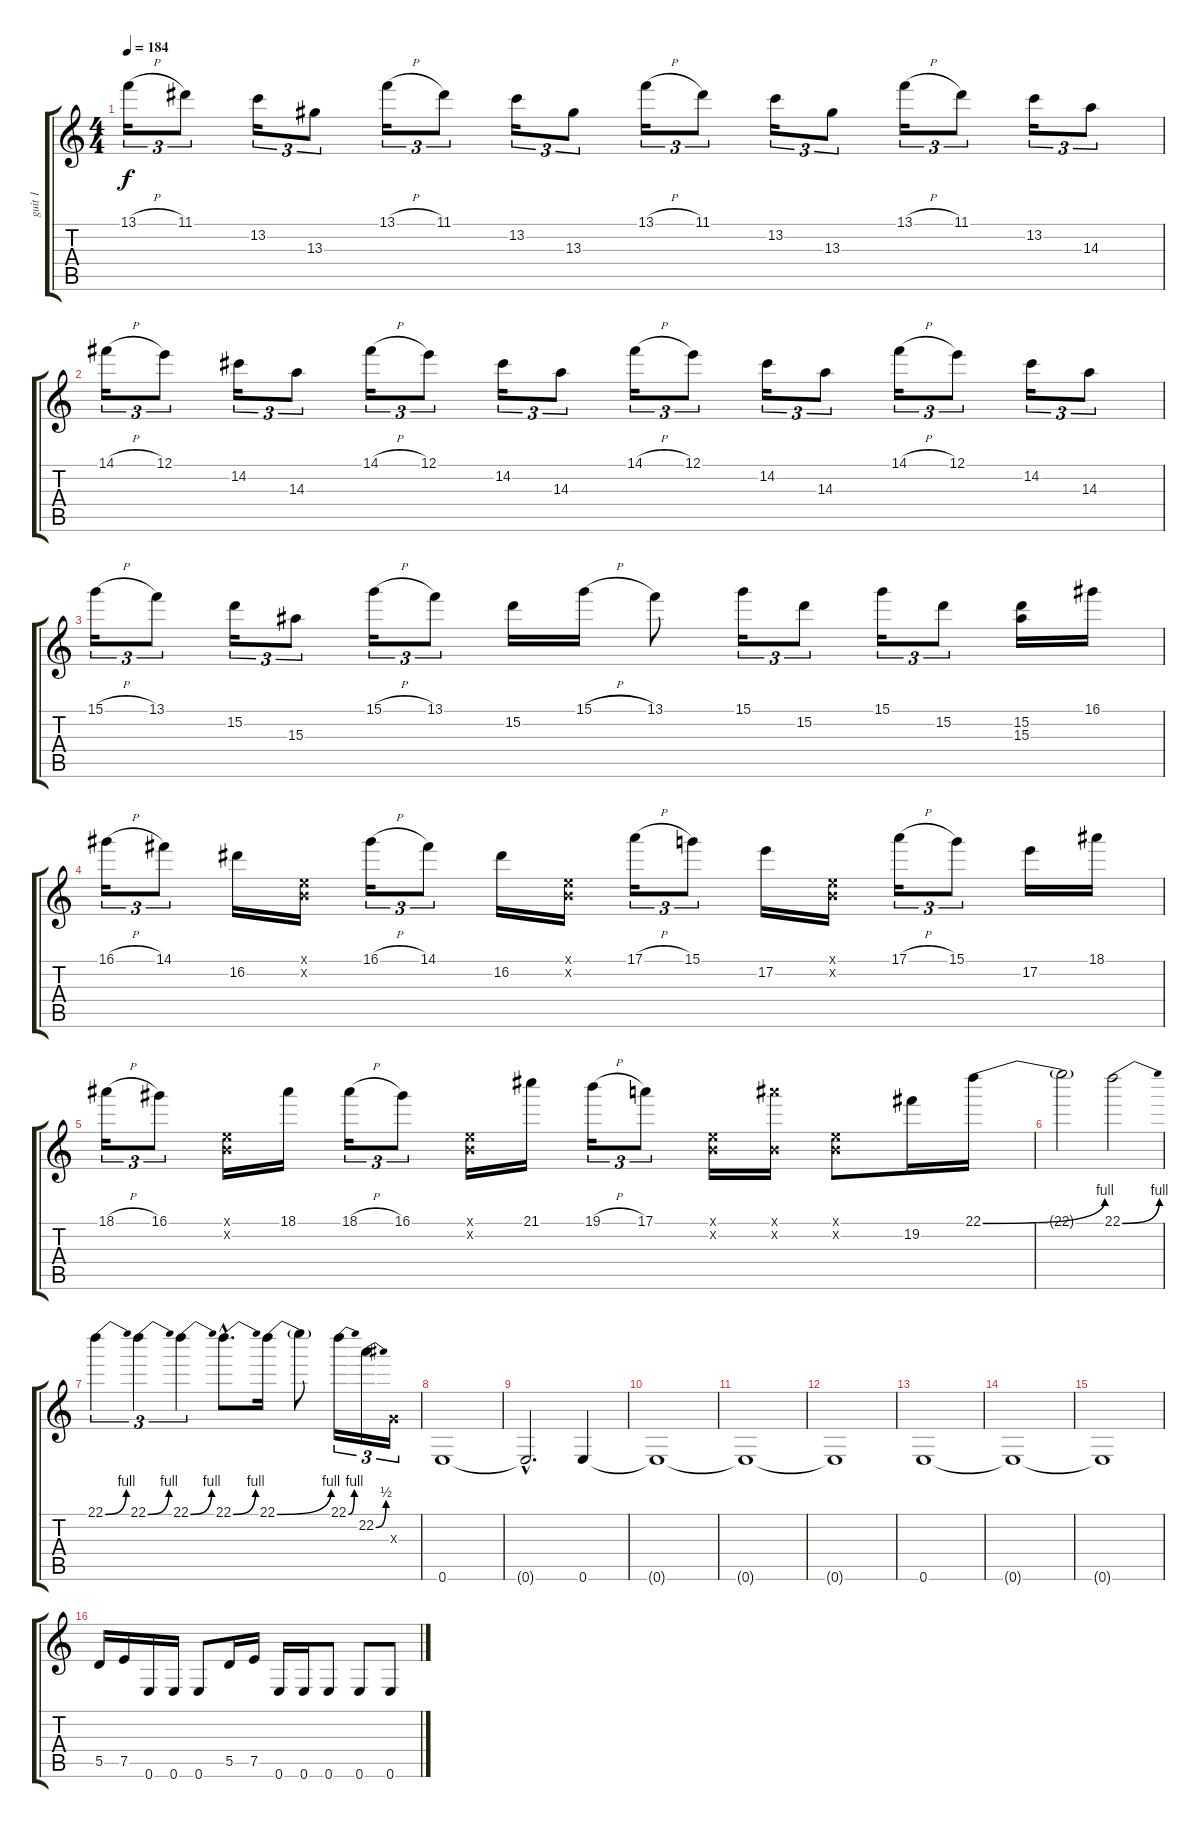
\track ("guit 1" "guit 1") {instrument distortionguitar}
\staff {score tabs}
\tuning (E4 B3 G3 D3 A2 E2) {hide}
\ts (4 4)
\tempo 184
\clef g2
\ks c
13.1{h}.16{tu (3 2) dy f} 11.1.8{tu (3 2)} 13.2.16{tu (3 2)} 13.3.8{tu (3 2)} 13.1{h}.16{tu (3 2)} 11.1.8{tu (3 2)} 13.2.16{tu (3 2)} 13.3.8{tu (3 2)} 13.1{h}.16{tu (3 2)} 11.1.8{tu (3 2)} 13.2.16{tu (3 2)} 13.3.8{tu (3 2)} 13.1{h}.16{tu (3 2)} 11.1.8{tu (3 2)} 13.2.16{tu (3 2)} 14.3.8{tu (3 2)} |
14.1{h}.16{tu (3 2)} 12.1.8{tu (3 2)} 14.2.16{tu (3 2)} 14.3.8{tu (3 2)} 14.1{h}.16{tu (3 2)} 12.1.8{tu (3 2)} 14.2.16{tu (3 2)} 14.3.8{tu (3 2)} 14.1{h}.16{tu (3 2)} 12.1.8{tu (3 2)} 14.2.16{tu (3 2)} 14.3.8{tu (3 2)} 14.1{h}.16{tu (3 2)} 12.1.8{tu (3 2)} 14.2.16{tu (3 2)} 14.3.8{tu (3 2)} |
15.1{h}.16{tu (3 2)} 13.1.8{tu (3 2)} 15.2.16{tu (3 2)} 15.3.8{tu (3 2)} 15.1{h}.16{tu (3 2)} 13.1.8{tu (3 2)} 15.2.16 15.1{h}.16 13.1.8 15.1.16{tu (3 2)} 15.2.8{tu (3 2)} 15.1.16{tu (3 2)} 15.2.8{tu (3 2)} (15.2 15.3).16 16.1.16 |
16.1{h}.16{tu (3 2)} 14.1.8{tu (3 2)} 16.2.16 (0.1{x} 0.2{x}).16 16.1{h}.16{tu (3 2)} 14.1.8{tu (3 2)} 16.2.16 (0.1{x} 0.2{x}).16 17.1{h}.16{tu (3 2)} 15.1.8{tu (3 2)} 17.2.16 (0.1{x} 0.2{x}).16 17.1{h}.16{tu (3 2)} 15.1.8{tu (3 2)} 17.2.16 18.1.16 |
18.1{h}.16{tu (3 2)} 16.1.8{tu (3 2)} (0.1{x} 0.2{x}).16 18.1.16 18.1{h}.16{tu (3 2)} 16.1.8{tu (3 2)} (0.1{x} 0.2{x}).16 21.1.16 19.1{h}.16{tu (3 2)} 17.1.8{tu (3 2)} (0.1{x} 0.2{x}).16 (18.1{x} 0.2{x}).16 (0.1{x} 0.2{x}).8 19.2.16 22.1{be (bend 0 0 60 4)}.16 |
22.1{t}.2 22.1{be (bend 0 0 60 4)}.2 |
22.1{be (bend 0 0 60 4)}.4{tu (3 2)} 22.1{be (bend 0 0 60 4)}.4{tu (3 2)} 22.1{be (bend 0 0 60 4)}.4{tu (3 2)} 22.1{be (bend 0 0 60 4) hac}.8{d} 22.1{be (bend 0 0 60 4)}.16 22.1{t}.8 22.1{be (bend 0 0 60 4)}.16{tu (3 2)} 22.2{be (bend 0 0 60 2)}.16{tu (3 2)} 0.3{x}.16{tu (3 2)} |
0.6.1 |
0.6{hac t}.2{d} 0.6.4 |
0.6{t}.1 |
0.6{t}.1 |
0.6{t}.1 |
0.6.1 |
0.6{t}.1 |
0.6{t}.1 |
5.5.16 7.5.16 0.6.16 0.6.16 0.6.8 5.5.16 7.5.16 0.6.16 0.6.16 0.6.8 0.6.8 0.6.8
